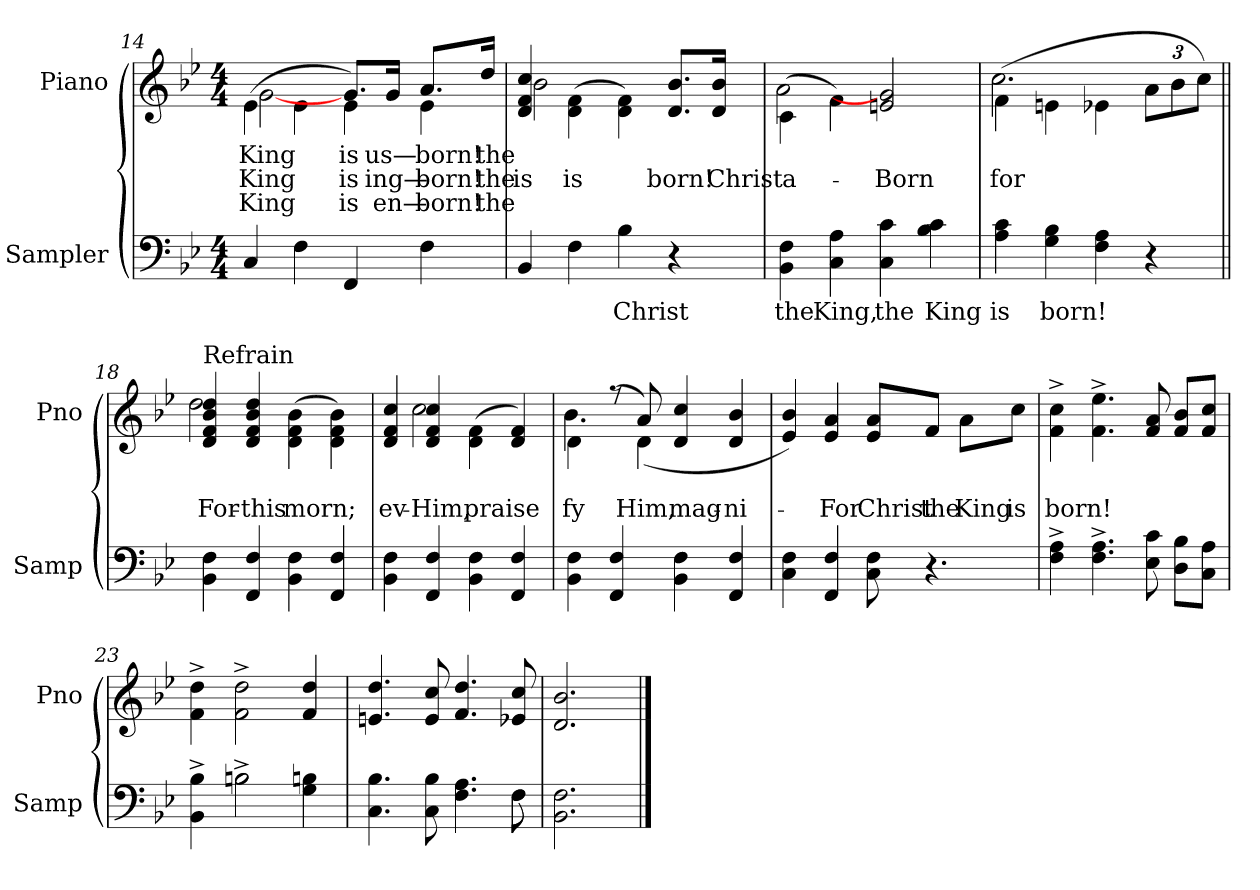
**kern	**text	**kern	**text	**text	**text
*part2	*part2	*part1	*part1	*part1	*part1
*staff2	*staff2	*staff1	*staff1	*staff1	*staff1
*I"Sampler	*	*I"Piano	*	*	*
*I'Samp	*	*I'Pno	*	*	*
*clefF4	*	*clefG2	*	*	*
*k[b-e-]	*	*k[b-e-]	*	*	*
*B-:	*	*B-:	*	*	*
*M4/4	*	*M4/4	*	*	*
=14	=14	=14	=14	=14	=14
*	*	*^	*	*	*
4C	.	(4e-\	[2g	King	King	King
4F	.	4e-\	.	.	.	.
4FF	.	8.g/L)	4e-	is	is	is
.	.	16g/Jk	.	us—	-ing—	-en—
4F	.	8.a/L	4e-	born!	born!	born!
.	.	16dd/Jk	.	the	the	the
=15	=15	=15	=15	=15	=15	=15
4BB-	.	4d 4f 4cc	2b-	.	is	.
4F	.	(4d\ 4f\	.	.	is	.
4B-	Christ	4d\ 4f\)	2ryy	.	.	.
4r	.	8.d/ 8.b-/L	.	.	born!	.
.	.	16d/ 16b-/Jk	.	.	Christ	.
=16	=16	=16	=16	=16	=16	=16
4BB- 4F	the	(4c\	2a	.	a-	.
4C 4A	King,	4f\)	.	.	.	.
4C 4c	the	2en 2g]	2ryy	.	Born	.
4B- 4c	King	.	.	.	.	.
=17	=17	=17	=17	=17	=17	=17
4A 4c	is	(4f\	2.cc	.	for	.
4G 4B-	born!	4en\	.	.	.	.
4F 4A	.	4e-X\	.	.	.	.
4r	.	12a\L	4ryy	.	.	.
.	.	12b-\	.	.	.	.
.	.	12cc\J)	.	.	.	.
=18||	=18||	=18||	=18||	=18||	=18||	=18||
!	!	!LO:TX:t=Refrain	!	!	!	!
4BB- 4F	.	4d 4f 4b- 4dd	2dd	.	For-	.
4FF 4F	.	4d 4f 4b- 4dd	.	.	this	.
4BB- 4F	.	(4d\ 4f\ 4b-\	2ryy	.	morn;	.
4FF 4F	.	4d\ 4f\ 4b-\)	.	.	.	.
=19	=19	=19	=19	=19	=19	=19
4BB- 4F	.	4d 4f 4cc	4ryy	.	-ev-	.
4FF 4F	.	4d 4f 4cc	2cc	.	Him,	.
4BB- 4F	.	(4d\ 4f\	.	.	praise	.
4FF 4F	.	4d 4f)	4ryy	.	.	.
=20	=20	=20	=20	=20	=20	=20
4BB- 4F	.	4d\	4.b-	.	-fy	.
4FF 4F	.	(8r	.	.	.	.
.	.	8a/)	(4d	.	Him,	.
4BB- 4F	.	4d 4cc	.	.	mag-	.
.	.	.	4.ryy	.	.	.
4FF 4F	.	4d 4b-	.	.	-ni-	.
*	*	*v	*v	*	*	*
=21	=21	=21	=21	=21	=21
4C 4F	.	4e- 4b-)	.	.	.
4FF 4F	.	4e- 4a	.	For	.
8C 8F	.	8e-/ 8a/L	.	Christ	.
4.r	.	8f/J	.	the	.
.	.	8a\L	.	King	.
.	.	8cc\J	.	is	.
=22	=22	=22	=22	=22	=22
4F^ 4A^	.	4f\^ 4cc\^	.	born!	.
4.F^ 4.A^	.	4.f^ 4.ee-^	.	.	.
8E- 8c	.	8f 8a	.	.	.
8D\ 8B-\L	.	8f/ 8b-/L	.	.	.
8C\ 8A\J	.	8f/ 8cc/J	.	.	.
=23	=23	=23	=23	=23	=23
*^	*	*	*	*	*
4BB-^ 4B-^	4ryy	.	4f\^ 4dd\^	.	.	.
2B-^\	2B	.	2f\^ 2dd\^	.	.	.
4G 4Bn	4ryy	.	4f 4dd	.	.	.
=24	=24	=24	=24	=24	=24	=24
4.C 4.B-	2..ryy	.	4.en 4.dd	.	.	.
8C 8B-	.	.	8e 8cc	.	.	.
4.F 4.A	.	.	4.f 4.dd	.	.	.
8F\	8F	.	8e-X 8cc	.	.	.
*v	*v	*	*	*	*	*
=25	=25	=25	=25	=25	=25
2.BB- 2.F	.	2.d 2.b-	.	.	.
==	==	==	==	==	==
*-	*-	*-	*-	*-	*-
